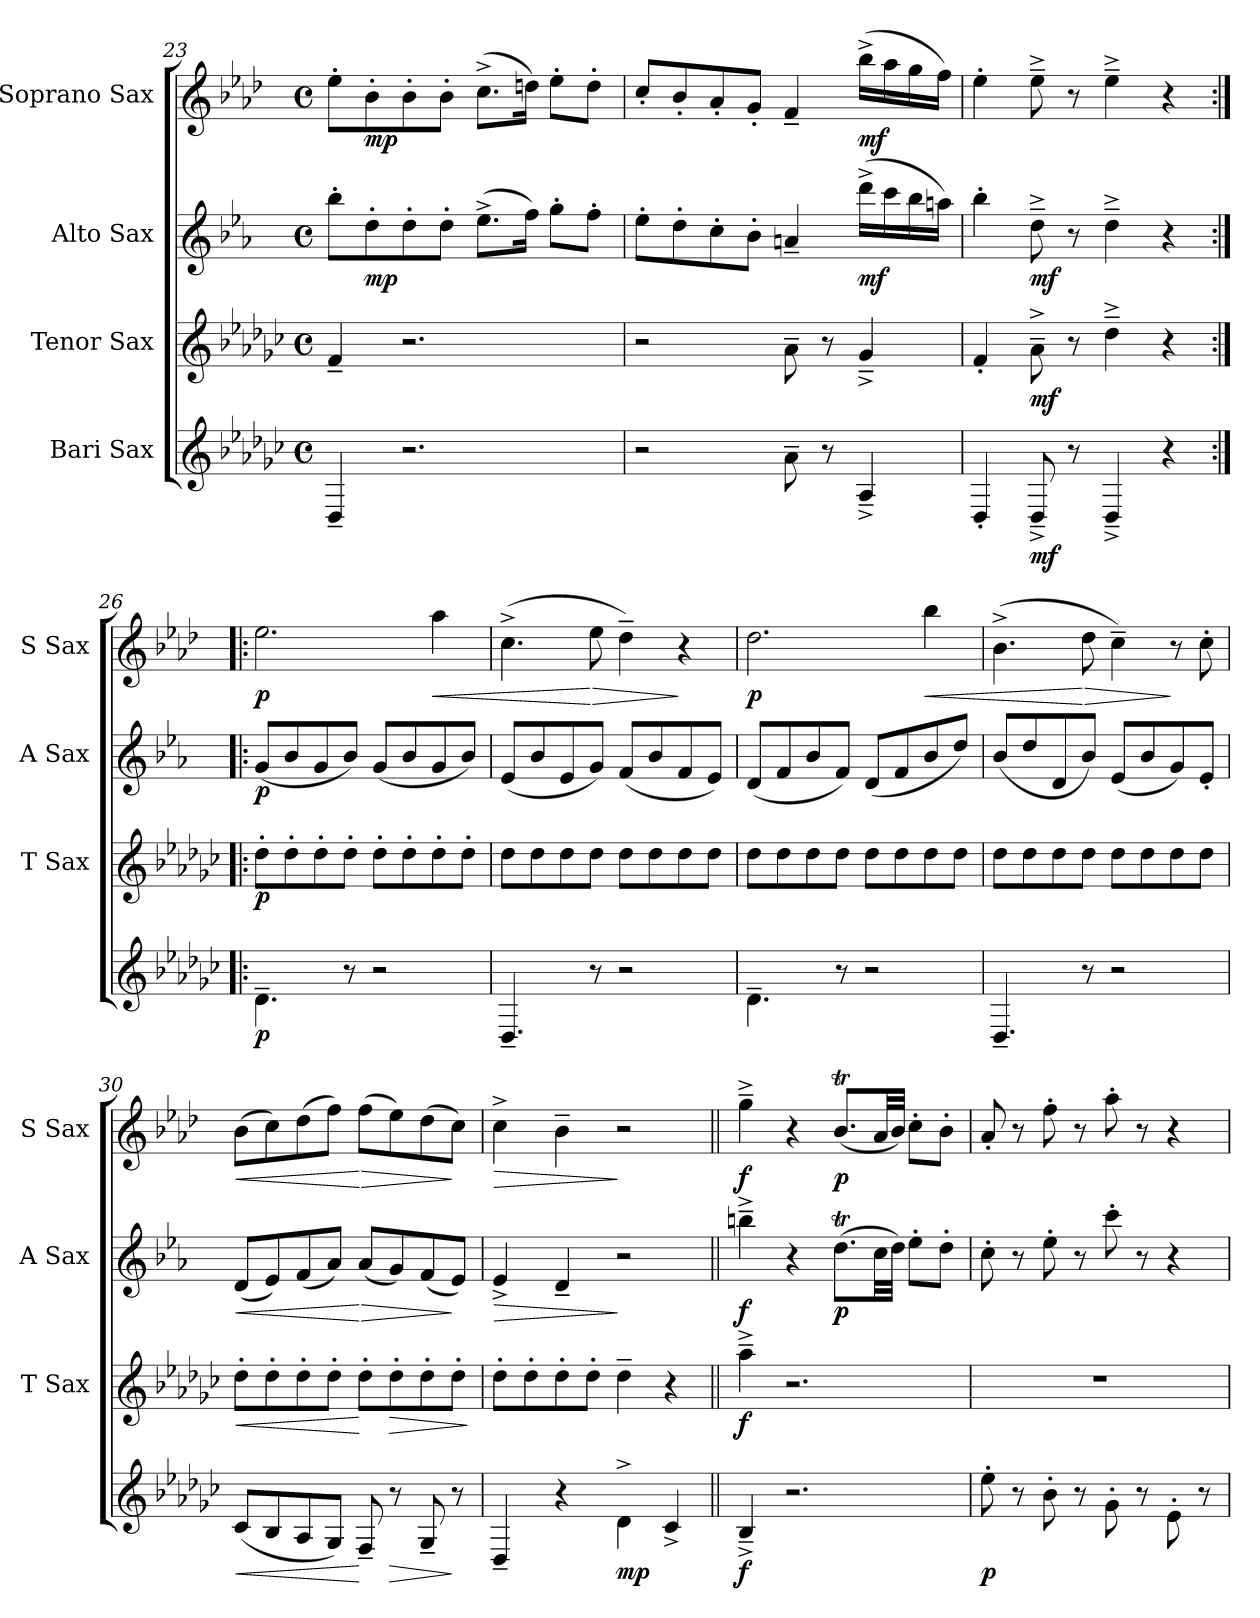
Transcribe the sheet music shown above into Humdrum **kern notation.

**kern	**dynam	**kern	**dynam	**kern	**dynam	**kern	**dynam
*part4	*part4	*part3	*part3	*part2	*part2	*part1	*part1
*staff4	*staff4	*staff3	*staff3	*staff2	*staff2	*staff1	*staff1
*I"Bari Sax	*	*I"Tenor Sax	*	*I"Alto Sax	*	*I"Soprano Sax	*
*	*	*I'T Sax	*	*I'A Sax	*	*I'S Sax	*
*clefG2	*	*clefG2	*	*clefG2	*	*clefG2	*
*ITrd12c21	*	*ITrd8c14	*	*ITrd5c9	*	*ITrd1c2	*
*k[b-e-a-d-g-c-]	*	*k[b-e-a-d-g-c-]	*	*k[b-e-a-d-g-c-]	*	*k[b-e-a-d-g-c-]	*
*G-:	*	*G-:	*	*G-:	*	*G-:	*
*M4/4	*	*M4/4	*	*M4/4	*	*M4/4	*
*met(c)	*	*met(c)	*	*met(c)	*	*met(c)	*
=23	=23	=23	=23	=23	=23	=23	=23
4DD-~</	.	4F~</	.	8dd-'>\L	.	8dd-'>\L	.
!	!	!	!	!	!LO:DY:b	!	!LO:DY:b
.	.	.	.	8f'>\	mp	8a-'>\	mp
2.r	.	2.r	.	8f'>\	.	8a-'>\	.
.	.	.	.	8f'>\J	.	8a-'>\J	.
.	.	.	.	(>8.g-^>\L	.	(>8.b-^>\L	.
.	.	.	.	16a-\Jk)	.	16ccn\Jk)	.
.	.	.	.	8b-'>\L	.	8dd-'>\L	.
.	.	.	.	8a-'>\J	.	8cc'>\J	.
=24	=24	=24	=24	=24	=24	=24	=24
2r	.	2r	.	8g-'>\L	.	8b-'</L	.
.	.	.	.	8f'>\	.	8a-'</	.
.	.	.	.	8e-'>\	.	8g-'</	.
.	.	.	.	8d-'>\J	.	8f'</J	.
8A-~>\	.	8A-~>\	.	4cn~</	.	4e-~</	.
8r	.	8r	.	.	.	.	.
!	!	!	!	!	!LO:DY:b	!	!LO:DY:b
4AA-^<~</	.	4G-^<~</	.	(>16ff^>\LL	mf	(>16aa-^>\LL	mf
.	.	.	.	16ee-\	.	16gg-\	.
.	.	.	.	16dd-\	.	16ff\	.
.	.	.	.	16ccn\JJ)	.	16ee-\JJ)	.
=25	=25	=25	=25	=25	=25	=25	=25
4DD-'</	.	4F'</	.	4dd-'>\	.	4dd-'>\	.
!	!LO:DY:b	!	!LO:DY:b	!	!LO:DY:b	!	!
8DD-^<~</	mf	8A-^>~>\	mf	8f^>~>\	mf	8dd-^>~>\	.
8r	.	8r	.	8r	.	8r	.
4DD-^<~</	.	4d-^>~>\	.	4f^>~>\	.	4dd-^>~>\	.
4r	.	4r	.	4r	.	4r	.
!!LO:PB:g=z
=26:|!|:	=26:|!|:	=26:|!|:	=26:|!|:	=26:|!|:	=26:|!|:	=26:|!|:	=26:|!|:
!	!LO:DY:b	!	!LO:DY:b	!	!LO:DY:b	!	!LO:DY:b
4.D-~>\	p	8d-'>\L	p	(<8B-/L	p	2.dd-\	p
.	.	8d-'>\	.	8d-/	.	.	.
.	.	8d-'>\	.	8B-/	.	.	.
8r	.	8d-'>\J	.	8d-/J)	.	.	.
2r	.	8d-'>\L	.	(<8B-/L	.	.	.
.	.	8d-'>\	.	8d-/	.	.	.
!	!	!	!	!	!	!	!LO:HP:b
.	.	8d-'>\	.	8B-/	.	4gg-\	<
.	.	8d-'>\J	.	8d-/J)	.	.	.
=27	=27	=27	=27	=27	=27	=27	=27
4.DD-~</	.	8d-\L	.	(<8G-/L	.	(>4.b-^>\	.
.	.	8d-\	.	8d-/	.	.	.
.	.	8d-\	.	8G-/	.	.	.
!	!	!	!	!	!	!	!LO:HP:n=1:b
8r	.	8d-\J	.	8B-/J)	.	8dd-\	[ >
2r	.	8d-\L	.	(<8A-/L	.	4cc-~>\)	.
.	.	8d-\	.	8d-/	.	.	.
.	.	8d-\	.	8A-/	.	4r	]
.	.	8d-\J	.	8G-/J)	.	.	.
=28	=28	=28	=28	=28	=28	=28	=28
!	!	!	!	!	!	!	!LO:DY:b
4.D-~>\	.	8d-\L	.	(<8F/L	.	2.cc-\	p
.	.	8d-\	.	8A-/	.	.	.
.	.	8d-\	.	8d-/	.	.	.
8r	.	8d-\J	.	8A-/J)	.	.	.
2r	.	8d-\L	.	(<8F/L	.	.	.
.	.	8d-\	.	8A-/	.	.	.
!	!	!	!	!	!	!	!LO:HP:b
.	.	8d-\	.	8d-/	.	4aa-\	<
.	.	8d-\J	.	8f/J)	.	.	.
=29	=29	=29	=29	=29	=29	=29	=29
4.DD-~</	.	8d-\L	.	(<8d-/L	.	(>4.a-^>\	.
.	.	8d-\	.	8f/	.	.	.
.	.	8d-\	.	8F/	.	.	.
!	!	!	!	!	!	!	!LO:HP:n=1:b
8r	.	8d-\J	.	8d-/J)	.	8cc-\	[ >
2r	.	8d-\L	.	(<8G-/L	.	4b-~>\)	.
.	.	8d-\	.	8d-/	.	.	.
.	.	8d-\	.	8B-/)	.	8r	]
.	.	8d-\J	.	8G-'</J	.	8b-'>\	.
=30	=30	=30	=30	=30	=30	=30	=30
!	!LO:HP:b	!	!LO:HP:b	!	!LO:HP:b	!	!LO:HP:b
(<8C-/L	<	8d-'>\L	<	(<8F/L	<	(>8a-\L	<
8BB-/	.	8d-'>\	.	8G-/)	.	8b-\)	.
8AA-/	.	8d-'>\	.	(<8A-/	.	(>8cc-\	.
8GG-/J)	.	8d-'>\J	.	8c-/J)	.	8ee-\J)	.
!	!	!	!	!	!LO:HP:n=1:b	!	!LO:HP:n=1:b
8FF~</	[	8d-'>\L	[	(<8c-/L	[ >	(>8ee-\L	[ >
!	!LO:HP:b	!	!LO:HP:b	!	!	!	!
8r	>	8d-'>\	>	8B-/)	.	8dd-\)	.
8GG-~</	.	8d-'>\	.	(<8A-/	.	(>8cc-\	.
8r	]	8d-'>\J	.	8G-/J)	]	8b-\J)	]
.	.	.	]	.	.	.	.
=31	=31	=31	=31	=31	=31	=31	=31
!	!	!	!	!	!LO:HP:b	!	!LO:HP:b
4DD-~</	.	8d-'>\L	.	4G-^</	>	4b-^>\	>
.	.	8d-'>\	.	.	.	.	.
4r	.	8d-'>\	.	4F~</	.	4a-~>\	.
.	.	8d-'>\J	.	.	.	.	.
!	!LO:DY:b	!	!	!	!	!	!
4D-^>\	mp	4d-~>\	.	2r	]	2r	]
4C-^</	.	4r	.	.	.	.	.
=32||	=32||	=32||	=32||	=32||	=32||	=32||	=32||
!	!LO:DY:b	!	!LO:DY:b	!	!LO:DY:b	!	!LO:DY:b
4BB-^<~</	f	4a-^>~>\	f	4ddn^>~>\	f	4ff^>~>\	f
2.r	.	2.r	.	4r	.	4r	.
!	!	!	!	!	!LO:DY:b	!	!LO:DY:b
.	.	.	.	(>8.ft\L	p	(<8.a-T/L	p
.	.	.	.	32e-\LL	.	32g-/LL	.
.	.	.	.	32f\JJJ)	.	32a-/JJJ)	.
.	.	.	.	8g-'>\L	.	8b-'>\L	.
.	.	.	.	8f'>\J	.	8a-'>\J	.
=33	=33	=33	=33	=33	=33	=33	=33
!	!LO:DY:b	!	!	!	!	!	!
8e-'>\	p	1r	.	8e-'>\	.	8g-'</	.
8r	.	.	.	8r	.	8r	.
8B-'>\	.	.	.	8g-'>\	.	8ee-'>\	.
8r	.	.	.	8r	.	8r	.
8G-'>\	.	.	.	8ee-'>\	.	8gg-'>\	.
8r	.	.	.	8r	.	8r	.
8E-'>\	.	.	.	4r	.	4r	.
8r	.	.	.	.	.	.	.
=	=	=	=	=	=	=	=
*-	*-	*-	*-	*-	*-	*-	*-
